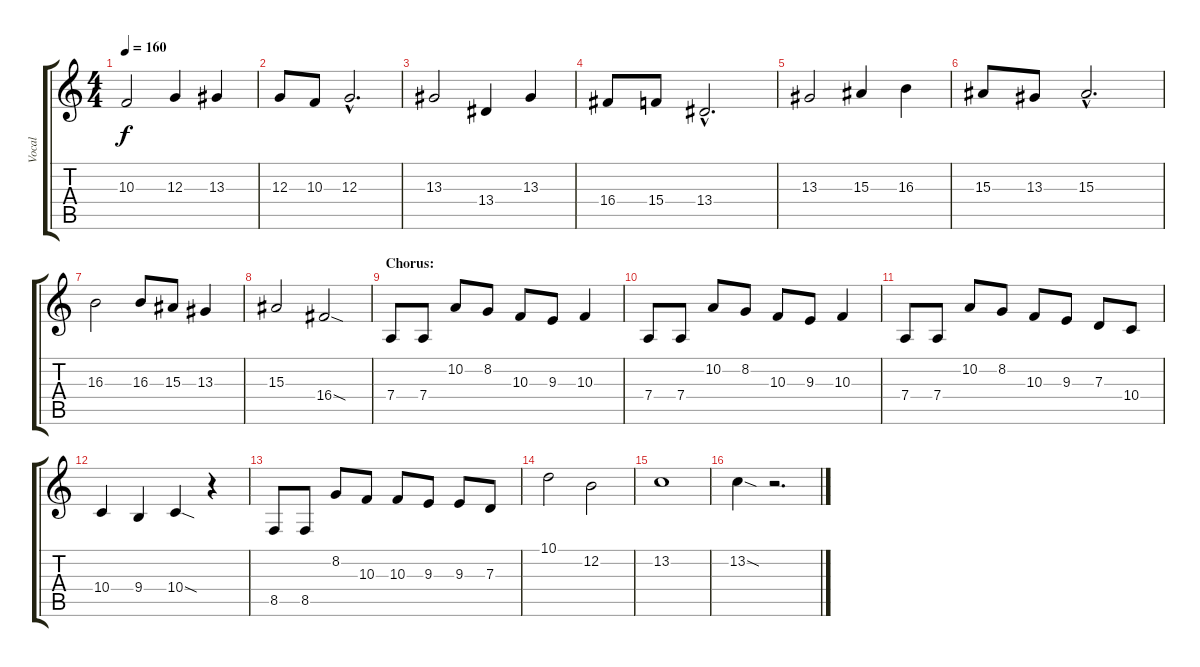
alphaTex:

\track ("Vocal" "Vocal") {instrument oboe}
\staff {score tabs}
\tuning (E4 B3 G3 D3 A2 E2) {hide}
\ts (4 4)
\tempo 160
\clef g2
\ks c
10.3.2{dy f} 12.3.4 13.3.4 |
12.3.8 10.3.8 12.3{hac}.2{d} |
13.3.2 13.4.4 13.3.4 |
16.4.8 15.4.8 13.4{hac}.2{d} |
13.3.2 15.3.4 16.3.4 |
15.3.8 13.3.8 15.3{hac}.2{d} |
16.3.2 16.3.8 15.3.8 13.3.4 |
15.3.2 16.4{sod}.2 |
\section ("" "Chorus:")
7.4.8 7.4.8 10.2.8 8.2.8 10.3.8 9.3.8 10.3.4 |
7.4.8 7.4.8 10.2.8 8.2.8 10.3.8 9.3.8 10.3.4 |
7.4.8 7.4.8 10.2.8 8.2.8 10.3.8 9.3.8 7.3.8 10.4.8 |
10.4.4 9.4.4 10.4{sod}.4 r.4 |
8.5.8 8.5.8 8.2.8 10.3.8 10.3.8 9.3.8 9.3.8 7.3.8 |
10.1.2 12.2.2 |
13.2.1 |
13.2{sod}.4 r.2{d}
